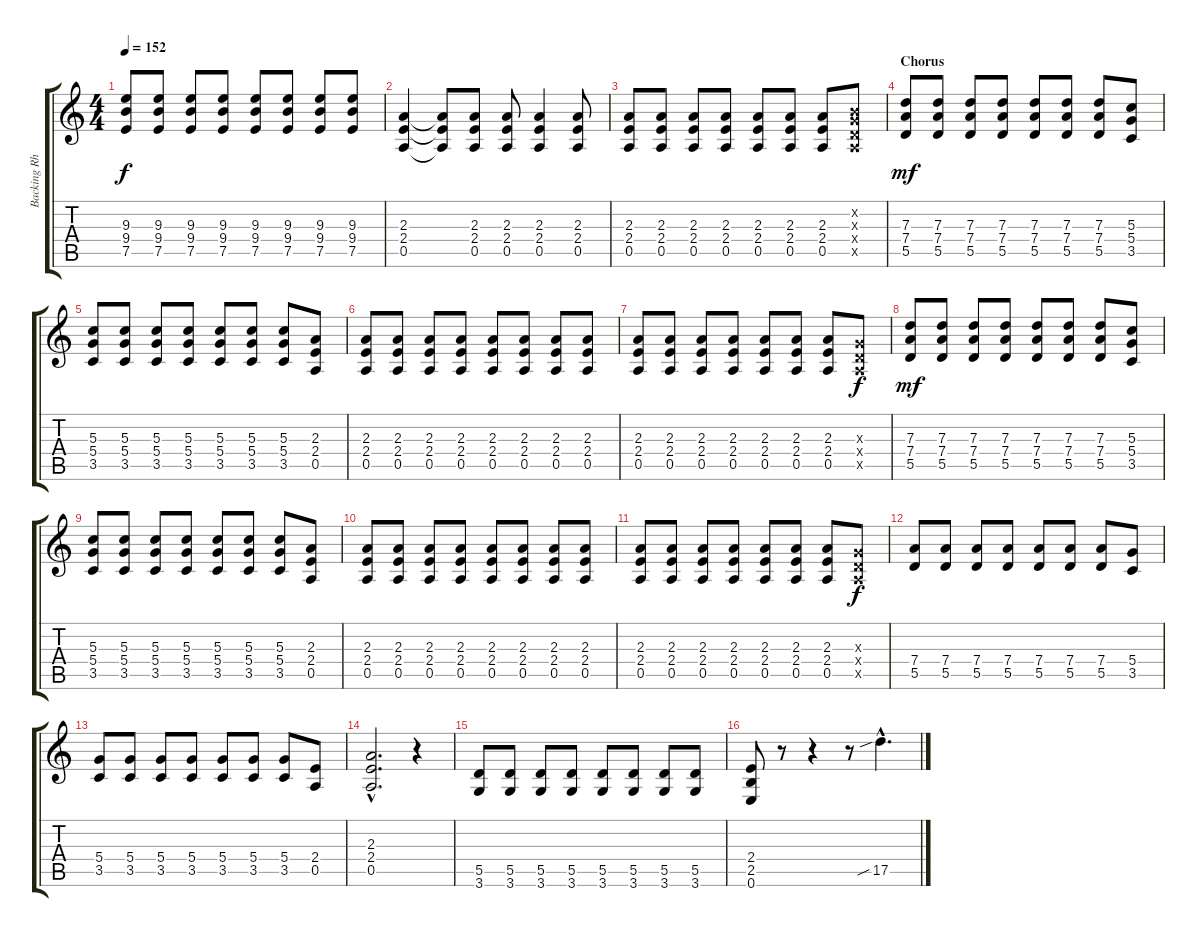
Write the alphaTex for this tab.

\track ("Backing Rhythm Guitar" "Backing Rh") {instrument overdrivenguitar}
\staff {score tabs}
\tuning (E4 B3 G3 D3 A2 E2) {hide}
\ts (4 4)
\tempo 152
\clef g2
\ks c
(9.3 9.4 7.5).8{dy f} (9.3 9.4 7.5).8 (9.3 9.4 7.5).8 (9.3 9.4 7.5).8 (9.3 9.4 7.5).8 (9.3 9.4 7.5).8 (9.3 9.4 7.5).8 (9.3 9.4 7.5).8 |
(2.3 2.4 0.5).4 (2.3{t} 2.4{t} 0.5{t}).8 (2.3 2.4 0.5).8 (2.3 2.4 0.5).8 (2.3 2.4 0.5).4 (2.3 2.4 0.5).8 |
(2.3 2.4 0.5).8 (2.3 2.4 0.5).8 (2.3 2.4 0.5).8 (2.3 2.4 0.5).8 (2.3 2.4 0.5).8 (2.3 2.4 0.5).8 (2.3 2.4 0.5).8 (0.2{x} 0.3{x} 0.4{x} 0.5{x}).8 |
\section ("" "Chorus")
(7.3 7.4 5.5).8{dy mf} (7.3 7.4 5.5).8 (7.3 7.4 5.5).8 (7.3 7.4 5.5).8 (7.3 7.4 5.5).8 (7.3 7.4 5.5).8 (7.3 7.4 5.5).8 (5.3 5.4 3.5).8 |
(5.3 5.4 3.5).8 (5.3 5.4 3.5).8 (5.3 5.4 3.5).8 (5.3 5.4 3.5).8 (5.3 5.4 3.5).8 (5.3 5.4 3.5).8 (5.3 5.4 3.5).8 (2.3 2.4 0.5).8 |
(2.3 2.4 0.5).8 (2.3 2.4 0.5).8 (2.3 2.4 0.5).8 (2.3 2.4 0.5).8 (2.3 2.4 0.5).8 (2.3 2.4 0.5).8 (2.3 2.4 0.5).8 (2.3 2.4 0.5).8 |
(2.3 2.4 0.5).8 (2.3 2.4 0.5).8 (2.3 2.4 0.5).8 (2.3 2.4 0.5).8 (2.3 2.4 0.5).8 (2.3 2.4 0.5).8 (2.3 2.4 0.5).8 (0.3{x} 0.4{x} 0.5{x}).8{dy f} |
(7.3 7.4 5.5).8{dy mf} (7.3 7.4 5.5).8 (7.3 7.4 5.5).8 (7.3 7.4 5.5).8 (7.3 7.4 5.5).8 (7.3 7.4 5.5).8 (7.3 7.4 5.5).8 (5.3 5.4 3.5).8 |
(5.3 5.4 3.5).8 (5.3 5.4 3.5).8 (5.3 5.4 3.5).8 (5.3 5.4 3.5).8 (5.3 5.4 3.5).8 (5.3 5.4 3.5).8 (5.3 5.4 3.5).8 (2.3 2.4 0.5).8 |
(2.3 2.4 0.5).8 (2.3 2.4 0.5).8 (2.3 2.4 0.5).8 (2.3 2.4 0.5).8 (2.3 2.4 0.5).8 (2.3 2.4 0.5).8 (2.3 2.4 0.5).8 (2.3 2.4 0.5).8 |
(2.3 2.4 0.5).8 (2.3 2.4 0.5).8 (2.3 2.4 0.5).8 (2.3 2.4 0.5).8 (2.3 2.4 0.5).8 (2.3 2.4 0.5).8 (2.3 2.4 0.5).8 (0.3{x} 0.4{x} 0.5{x}).8{dy f} |
(7.4 5.5).8 (7.4 5.5).8 (7.4 5.5).8 (7.4 5.5).8 (7.4 5.5).8 (7.4 5.5).8 (7.4 5.5).8 (5.4 3.5).8 |
(5.4 3.5).8 (5.4 3.5).8 (5.4 3.5).8 (5.4 3.5).8 (5.4 3.5).8 (5.4 3.5).8 (5.4 3.5).8 (2.4 0.5).8 |
(2.3{hac} 2.4{hac} 0.5{hac}).2{d} r.4 |
(5.5 3.6).8 (5.5 3.6).8 (5.5 3.6).8 (5.5 3.6).8 (5.5 3.6).8 (5.5 3.6).8 (5.5 3.6).8 (5.5 3.6).8 |
(2.4 2.5 0.6).8 r.8 r.4 r.8 17.5{sib hac}.4{d}
